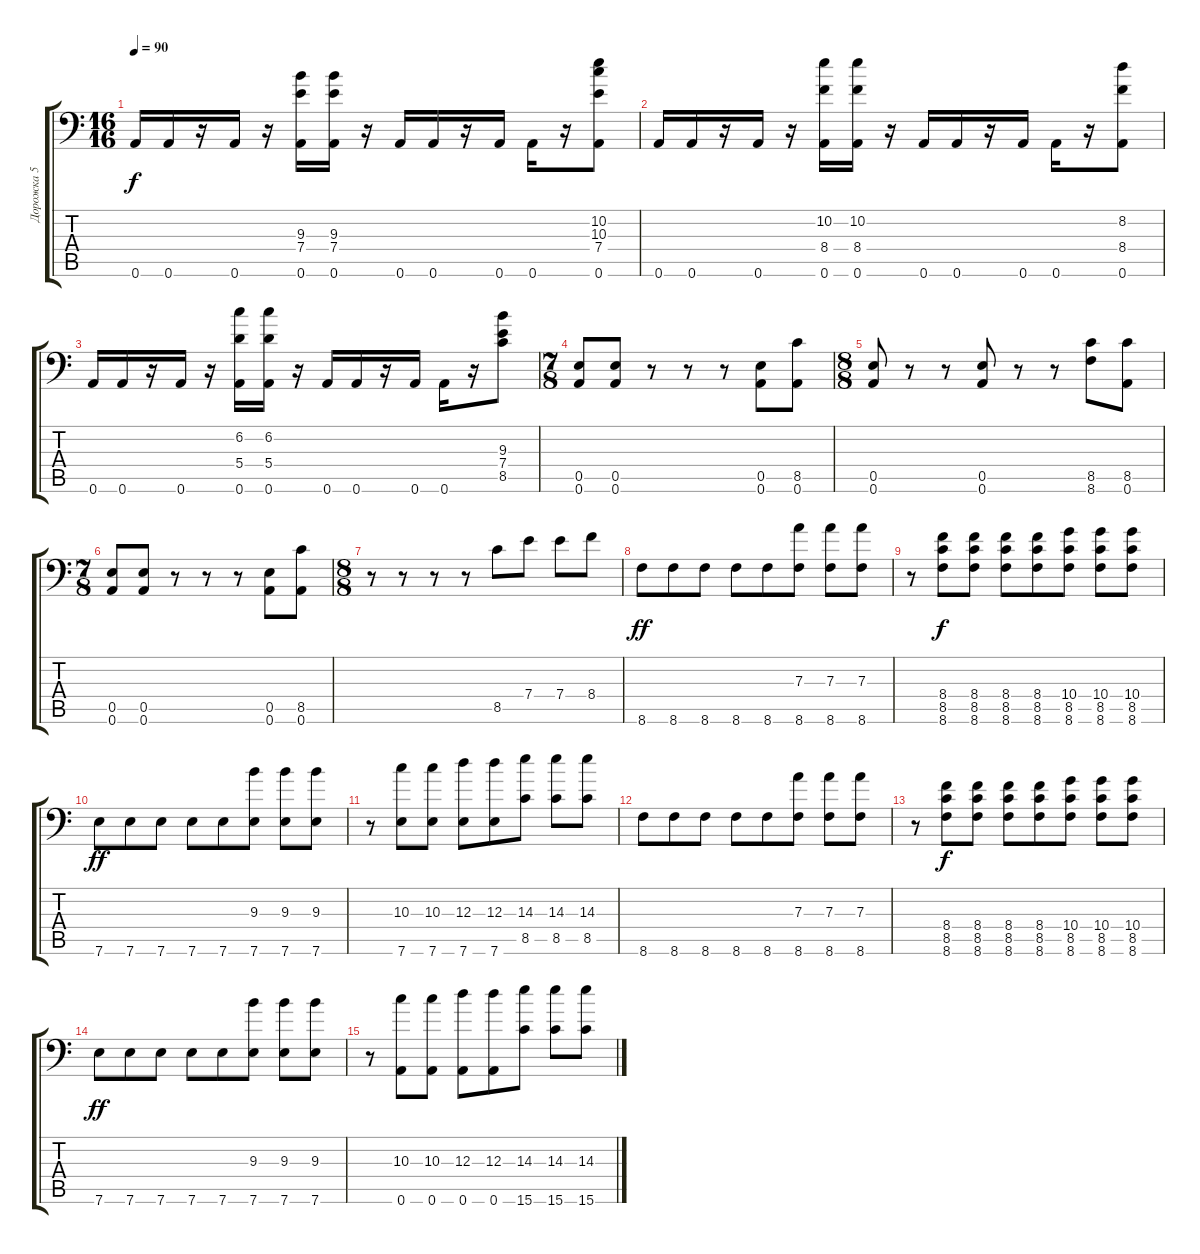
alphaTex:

\track ("Дорожка 5" "Дорожка 5") {instrument distortionguitar}
\staff {score tabs}
\tuning (B3 Gb3 D3 A2 E2 A1) {hide}
\ts (16 16)
\tempo 90
\clef f4
\ks c
0.6.16{dy f} 0.6.16 r.16 0.6.16 r.16 (9.3 7.4 0.6).16 (9.3 7.4 0.6).16 r.16 0.6.16 0.6.16 r.16 0.6.16 0.6.16 r.16 (10.2 10.3 7.4 0.6).8 |
0.6.16 0.6.16 r.16 0.6.16 r.16 (10.2 8.4 0.6).16 (10.2 8.4 0.6).16 r.16 0.6.16 0.6.16 r.16 0.6.16 0.6.16 r.16 (8.2 8.4 0.6).8 |
0.6.16 0.6.16 r.16 0.6.16 r.16 (6.2 5.4 0.6).16 (6.2 5.4 0.6).16 r.16 0.6.16 0.6.16 r.16 0.6.16 0.6.16 r.16 (9.3 7.4 8.5).8 |
\ts (7 8)
(0.5 0.6).8 (0.5 0.6).8 r.8 r.8 r.8 (0.5 0.6).8 (8.5 0.6).8 |
\ts (8 8)
(0.5 0.6).8 r.8 r.8 (0.5 0.6).8 r.8 r.8 (8.5 8.6).8 (8.5 0.6).8 |
\ts (7 8)
(0.5 0.6).8 (0.5 0.6).8 r.8 r.8 r.8 (0.5 0.6).8 (8.5 0.6).8 |
\ts (8 8)
r.8 r.8 r.8 r.8 8.5.8 7.4.8 7.4.8 8.4.8 |
8.6.8{dy ff} 8.6.8 8.6.8 8.6.8 8.6.8 (7.3 8.6).8 (7.3 8.6).8 (7.3 8.6).8 |
r.8 (8.4 8.5 8.6).8{dy f} (8.4 8.5 8.6).8 (8.4 8.5 8.6).8 (8.4 8.5 8.6).8 (10.4 8.5 8.6).8 (10.4 8.5 8.6).8 (10.4 8.5 8.6).8 |
7.6.8{dy ff} 7.6.8 7.6.8 7.6.8 7.6.8 (9.3 7.6).8 (9.3 7.6).8 (9.3 7.6).8 |
r.8 (10.3 7.6).8 (10.3 7.6).8 (12.3 7.6).8 (12.3 7.6).8 (14.3 8.5).8 (14.3 8.5).8 (14.3 8.5).8 |
8.6.8 8.6.8 8.6.8 8.6.8 8.6.8 (7.3 8.6).8 (7.3 8.6).8 (7.3 8.6).8 |
r.8 (8.4 8.5 8.6).8{dy f} (8.4 8.5 8.6).8 (8.4 8.5 8.6).8 (8.4 8.5 8.6).8 (10.4 8.5 8.6).8 (10.4 8.5 8.6).8 (10.4 8.5 8.6).8 |
7.6.8{dy ff} 7.6.8 7.6.8 7.6.8 7.6.8 (9.3 7.6).8 (9.3 7.6).8 (9.3 7.6).8 |
r.8 (10.3 0.6).8 (10.3 0.6).8 (12.3 0.6).8 (12.3 0.6).8 (14.3 15.6).8 (14.3 15.6).8 (14.3 15.6).8
